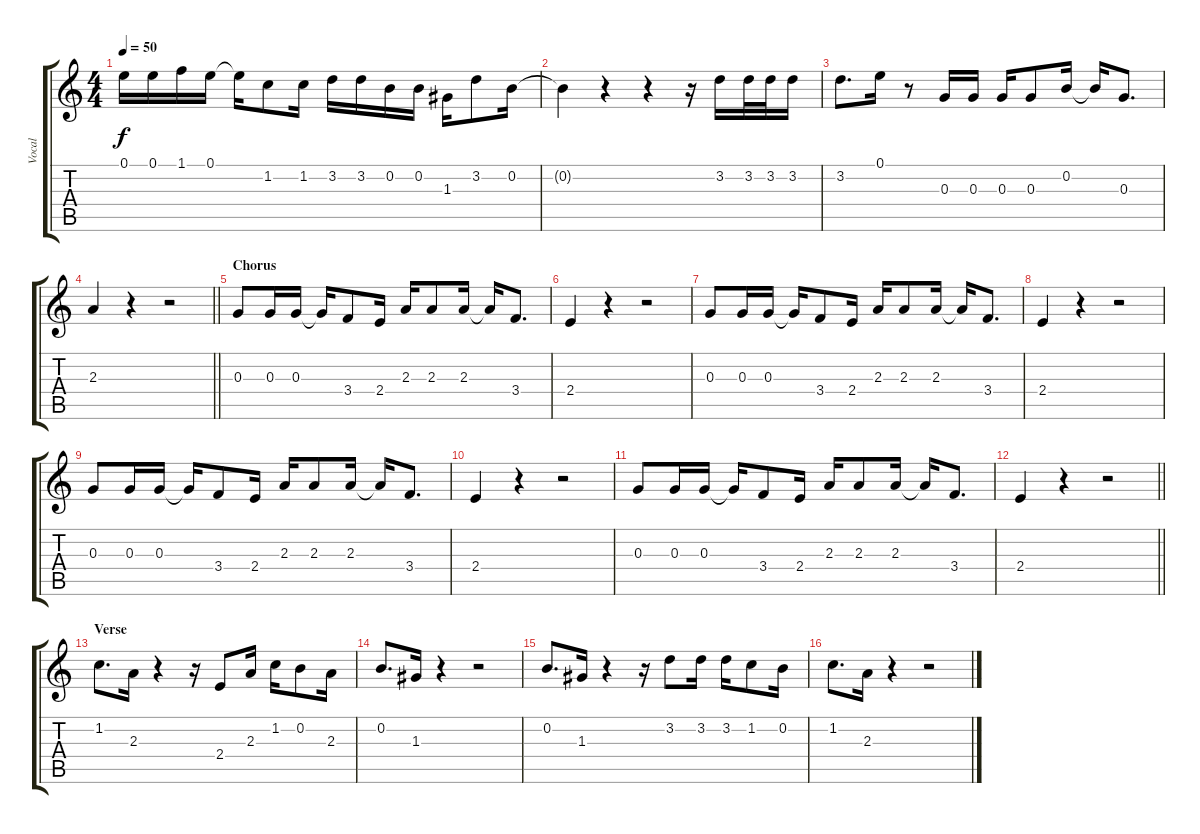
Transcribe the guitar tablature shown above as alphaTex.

\track ("Vocal" "Vocal") {instrument acousticguitarnylon}
\staff {score tabs}
\tuning (E4 B3 G3 D3 A2 E2) {hide}
\ts (4 4)
\tempo 50
\clef g2
\ks c
0.1.16{dy f} 0.1.16 1.1.16 0.1.16 0.1{t}.16 1.2.8 1.2.16 3.2.16 3.2.16 0.2.16 0.2.16 1.3.16 3.2.8 0.2.16 |
0.2{t}.4 r.4 r.4 r.16 3.2.16 3.2.32 3.2.32 3.2.16 |
3.2.8{d} 0.1.16 r.8 0.3.16 0.3.16 0.3.16 0.3.8 0.2.16 0.2{t}.16 0.3.8{d} |
\barLineRight lightlight
2.3.4 r.4 r.2 |
\section ("" "Chorus")
0.3.8 0.3.16 0.3.16 0.3{t}.16 3.4.8 2.4.16 2.3.16 2.3.8 2.3.16 2.3{t}.16 3.4.8{d} |
2.4.4 r.4 r.2 |
0.3.8 0.3.16 0.3.16 0.3{t}.16 3.4.8 2.4.16 2.3.16 2.3.8 2.3.16 2.3{t}.16 3.4.8{d} |
2.4.4 r.4 r.2 |
0.3.8 0.3.16 0.3.16 0.3{t}.16 3.4.8 2.4.16 2.3.16 2.3.8 2.3.16 2.3{t}.16 3.4.8{d} |
2.4.4 r.4 r.2 |
0.3.8 0.3.16 0.3.16 0.3{t}.16 3.4.8 2.4.16 2.3.16 2.3.8 2.3.16 2.3{t}.16 3.4.8{d} |
\barLineRight lightlight
2.4.4 r.4 r.2 |
\section ("" "Verse")
1.2.8{d} 2.3.16 r.4 r.16 2.4.8 2.3.16 1.2.16 0.2.8 2.3.16 |
0.2.8{d} 1.3.16 r.4 r.2 |
0.2.8{d} 1.3.16 r.4 r.16 3.2.8 3.2.16 3.2.16 1.2.8 0.2.16 |
1.2.8{d} 2.3.16 r.4 r.2
